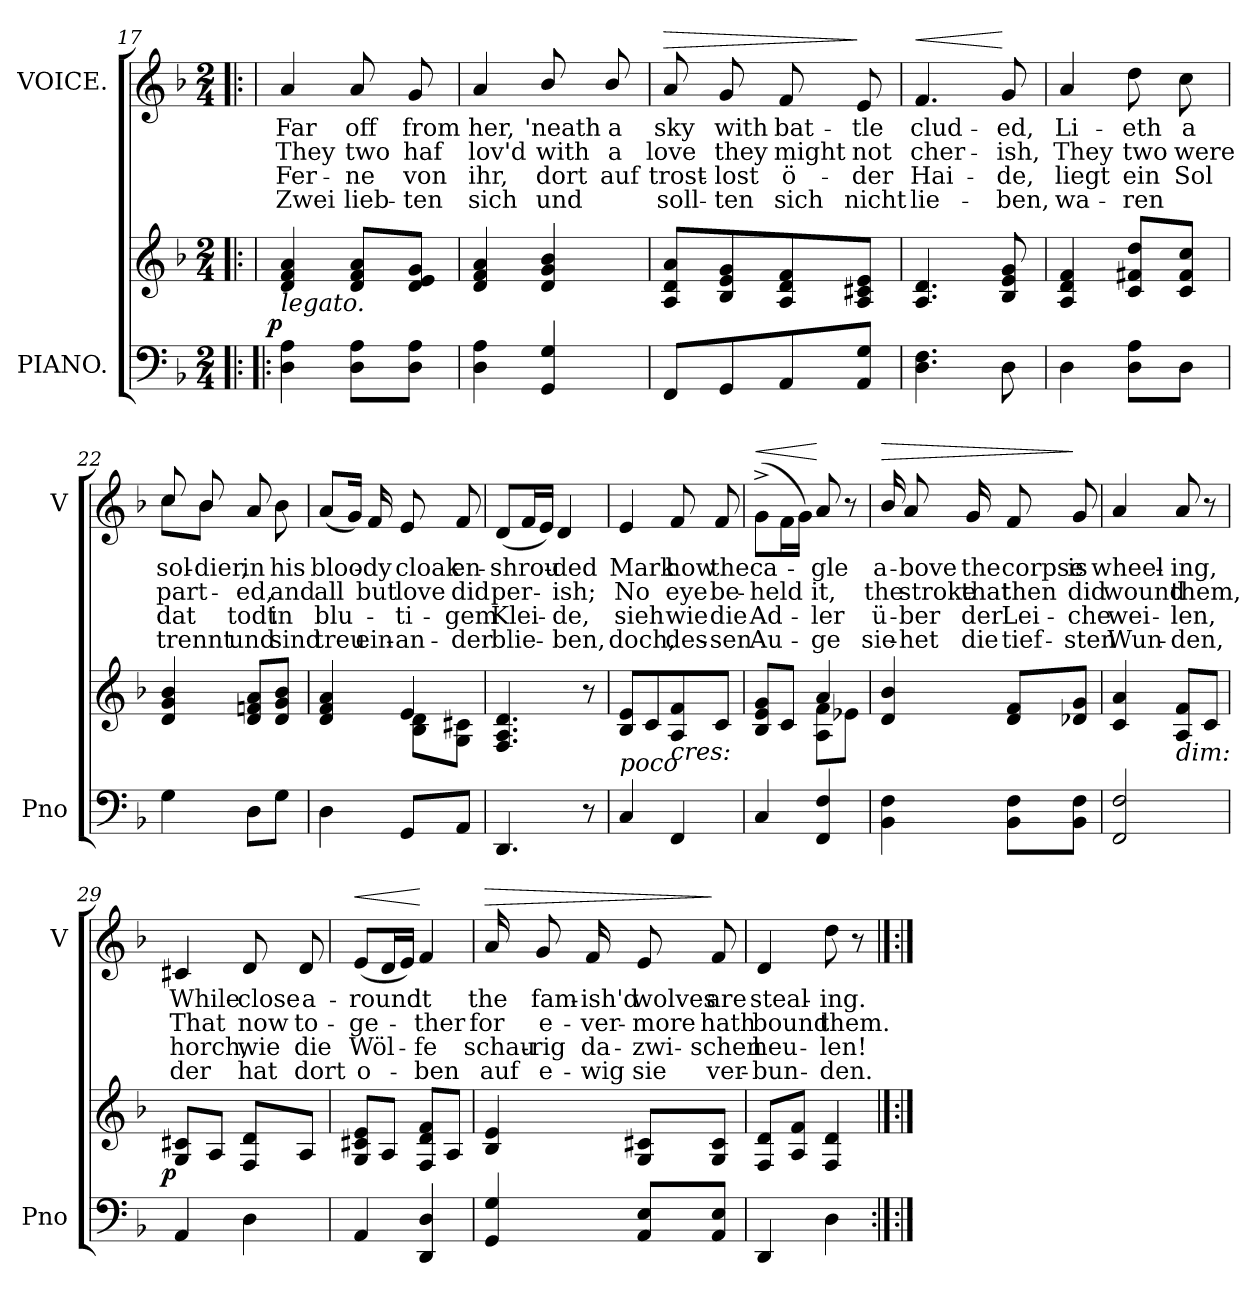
**kern	**kern	**dynam	**kern	**text	**text	**text	**text	**dynam
*part2	*part2	*part2	*part1	*part1	*part1	*part1	*part1	*part1
*staff3	*staff2	*staff2/3	*staff1	*staff1	*staff1	*staff1	*staff1	*staff1
*I"PIANO.	*	*	*I"VOICE.	*	*	*	*	*
*I'Pno	*	*	*I'V	*	*	*	*	*
*clefF4	*clefG2	*	*clefG2	*	*	*	*	*
*k[b-]	*k[b-]	*	*k[b-]	*	*	*	*	*
*d:	*d:	*	*d:	*	*	*	*	*
*M2/4	*M2/4	*	*M2/4	*	*	*	*	*
=17!|:	=17	=17	=17	=17	=17	=17	=17	=17
!	!LO:TX:b:i:t=legato.	!	!	!	!	!	!	!
!	!	!LO:DY:rj	!	!	!	!	!	!
4D 4A	4d 4f 4a	p	4a	Far	They	Fer-	Zwei	.
8D 8AL	8d 8f 8aL	.	8a	off	two	-ne	lieb-	.
8D 8AJ	8d 8e 8gJ	.	8g	from	haf	von	-ten	.
=18	=18	=18	=18	=18	=18	=18	=18	=18
4D 4A	4d 4f 4a	.	4a	her,	lov'd	ihr,	sich	.
4GG 4G	4d 4g 4b-	.	8b-/	'neath	with	dort	und	.
.	.	.	8b-/	a	a	auf	.	.
=19	=19	=19	=19	=19	=19	=19	=19	=19
!	!	!	!	!	!	!	!	!LO:HP:a
8FFL	8A 8d 8aL	.	8a	sky	love	trost-	soll-	>
8GG	8B- 8e 8g	.	8g	with	they	-lost	-ten	.
8AA	8A 8d 8f	.	8f	bat-	might	ö-	sich	.
8AA 8GJ	8A 8c#X 8eJ	.	8e	-tle	not	-der	nicht	]
=20	=20	=20	=20	=20	=20	=20	=20	=20
!	!	!	!	!	!	!	!	!LO:HP:a
4.D 4.F	4.A 4.d	.	4.f	clud-	cher-	Hai-	lie-	<
8D	8B- 8e 8g	.	8g	-ed,	-ish,	-de,	-ben,	[
=21	=21	=21	=21	=21	=21	=21	=21	=21
4D	4A 4d 4f	.	4a	Li-	They	liegt	wa-	.
8D 8AL	8c 8f#X 8ddL	.	8dd	-eth	two	ein	-ren	.
8DJ	8c 8f# 8ccJ	.	8cc	a	were	Sol	.	.
=22	=22	=22	=22	=22	=22	=22	=22	=22
*	*	*	*^	*	*	*	*	*
4G	4d 4g 4b-	.	8cc	8ccL	sol-	part-	dat	-trennt	.
.	.	.	8b-	8b-J	-dier,	.	.	.	.
8DL	8d 8fn 8aL	.	8a	4ryy	in	-ed,	todt	und	.
8GJ	8d 8g 8b-J	.	8b-	.	his	and	in	sind	.
*	*	*	*v	*v	*	*	*	*	*
=23	=23	=23	=23	=23	=23	=23	=23	=23
*	*^	*	*	*	*	*	*	*
4D	4d 4f 4a	4reyy	.	(<8aL	bloo-	all	blu-	treu	.
.	.	.	.	16gJk)	.	.	.	.	.
.	.	.	.	16f	-dy	but	.	ein-	.
8GGL	4e	8B- 8dL	.	8e	cloak	love	-ti-	-an-	.
8AAJ	.	8G 8c#XJ	.	8f	en-	did	-gem	-der	.
*	*v	*v	*	*	*	*	*	*	*
=24	=24	=24	=24	=24	=24	=24	=24	=24
4.DD/	4.F 4.A 4.d	.	(<8dL	-shrou-	per-	Klei-	blie-	.
.	.	.	16fL	.	.	.	.	.
.	.	.	16eJJ)	.	.	.	.	.
.	.	.	4d	-ded	-ish;	-de,	-ben,	.
8r	8r	.	.	.	.	.	.	.
=25	=25	=25	=25	=25	=25	=25	=25	=25
!LO:TX:a:i:t=poco	!	!	!	!	!	!	!	!
4C	8B- 8eL	.	4e	Mark	No	sieh	doch,	.
.	8c	.	.	.	.	.	.	.
!	!LO:TX:c:i:t=cres&colon;	!	!	!	!	!	!	!
4FF	8A 8f	.	8f	how	eye	wie	des-	.
.	8cJ	.	8f	the	be-	die	-sen	.
=26	=26	=26	=26	=26	=26	=26	=26	=26
*	*^	*	*	*	*	*	*	*
!	!	!	!	!	!	!	!	!	!LO:HP:a
4C	8B- 8e 8gL	4rffyy	.	(<8g^\L	ca-	-held	Ad-	Au-	<
.	8cJ	.	.	16fL	.	.	.	.	.
.	.	.	.	16gJJ)	.	.	.	.	.
4FF 4F	4a	8A 8fL	.	8a	-gle	it,	-ler	-ge	[
.	.	8e-XJ	.	8r	.	.	.	.	.
=27	=27	=27	=27	=27	=27	=27	=27	=27	=27
!	!	!	!	!	!	!	!	!	!LO:HP:a
*	*v	*v	*	*	*	*	*	*	*
4BB- 4F	4d 4b-	.	16b-/	a-	the	ü-	sie-	>
.	.	.	8a	-bove	stroke	-ber	-het	.
.	.	.	16g	the	that	der	die	.
8BB- 8FL	8d 8fL	.	8f	corpse	then	Lei-	tief-	.
8BB- 8FJ	8d-X 8gJ	.	8g	is	did	-che	-sten	]
=28	=28	=28	=28	=28	=28	=28	=28	=28
2FF 2F	4c 4a	.	4a	wheel-	wound	wei-	Wun-	.
!	!LO:TX:c:i:t=dim&colon;	!	!	!	!	!	!	!
.	8A 8fL	.	8a	-ing,	them,	-len,	-den,	.
.	8cJ	.	8r	.	.	.	.	.
=29	=29	=29	=29	=29	=29	=29	=29	=29
!	!	!LO:DY:rj	!	!	!	!	!	!
4AA	8G 8c#XL	p	4c#X	While	That	horch,	der	.
.	8AJ	.	.	.	.	.	.	.
4D	8F 8dL	.	8d	close	now	wie	hat	.
.	8AJ	.	8d	a-	to-	die	dort	.
=30	=30	=30	=30	=30	=30	=30	=30	=30
!	!	!	!	!	!	!	!	!LO:HP:a
4AA	8G 8c#X 8eL	.	(<8eL	-round	-ge-	Wöl-	o-	<
.	8AJ	.	16dL	.	.	.	.	.
.	.	.	16eJJ)	.	.	.	.	.
4DD 4D	8F 8d 8fL	.	4f	-it	-ther	-fe	-ben	[
.	8AJ	.	.	.	.	.	.	.
=31	=31	=31	=31	=31	=31	=31	=31	=31
!	!	!	!	!	!	!	!	!LO:HP:a
4GG 4G	4B- 4e	.	16a	the	for	schau-	auf	>
.	.	.	8g	fam-	e-	-rig	e-	.
.	.	.	16f	-ish'd	-ver-	da-	-wig	.
8AA/ 8E/L	8G 8c#XL	.	8e	wolves	-more	-zwi-	sie	.
8AA 8EJ	8G 8c#J	.	8f	are	hath	-schen	ver-	]
=32	=32	=32	=32	=32	=32	=32	=32	=32
4DD/	8F 8dL	.	4d	steal-	bound	heu-	-bun-	.
.	8A 8fJ	.	.	.	.	.	.	.
4D	4F 4d	.	8dd	-ing.	them.	-len!	-den.	.
.	.	.	8r	.	.	.	.	.
=:|!	==	==	==	==	==	==	==	==
*-	*-	*-	*-	*-	*-	*-	*-	*-
